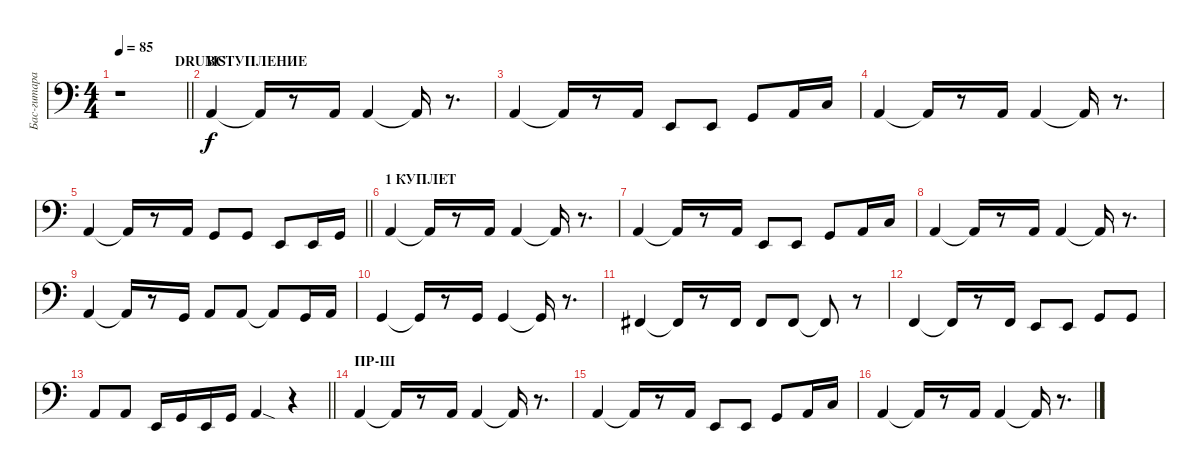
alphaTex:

\track ("Бас-гитара" "Бас-гитара") {instrument acousticguitarsteel}
\staff {score}
\tuning (G2 D2 A1 E1 B0) {hide}
\ts (4 4)
\section ("" "                 DRUMS")
\tempo 85
\clef f4
\barLineRight lightlight
\ks c
r.1{dy f instrument acousticguitarsteel} |
\section ("" "ВСТУПЛЕНИЕ")
0.3.4 0.3{t}.16 r.8 0.3.16 0.3.4 0.3{t}.16 r.8{d} |
0.3.4 0.3{t}.16 r.8 0.3.16 0.4.8 0.4.8 3.4.8 0.3.16 3.3.16 |
0.3.4 0.3{t}.16 r.8 0.3.16 0.3.4 0.3{t}.16 r.8{d} |
\barLineRight lightlight
0.3.4 0.3{t}.16 r.8 0.3.16 3.4.8 3.4.8 0.4.8 0.4.16 3.4.16 |
\section ("" "1 КУПЛЕТ")
0.3.4 0.3{t}.16 r.8 0.3.16 0.3.4 0.3{t}.16 r.8{d} |
0.3.4 0.3{t}.16 r.8 0.3.16 0.4.8 0.4.8 3.4.8 0.3.16 3.3.16 |
0.3.4 0.3{t}.16 r.8 0.3.16 0.3.4 0.3{t}.16 r.8{d} |
0.3.4 0.3{t}.16 r.8 3.4.16 0.3.8 0.3.8 0.3{t}.8 3.4.16 0.3.16 |
3.4.4 3.4{t}.16 r.8 3.4.16 3.4.4 3.4{t}.16 r.8{d} |
2.4.4 2.4{t}.16 r.8 2.4.16 2.4.8 2.4.8 2.4{t}.8 r.8 |
1.4.4 1.4{t}.16 r.8 1.4.16 0.4.8 0.4.8 3.4.8 3.4.8 |
\barLineRight lightlight
0.3.8 0.3.8 0.4.16 3.4.16 0.4.16 3.4.16 0.3{sod}.4 r.4 |
\section ("" "ПР-Ш")
0.3.4 0.3{t}.16 r.8 0.3.16 0.3.4 0.3{t}.16 r.8{d} |
0.3.4 0.3{t}.16 r.8 0.3.16 0.4.8 0.4.8 3.4.8 0.3.16 3.3.16 |
0.3.4 0.3{t}.16 r.8 0.3.16 0.3.4 0.3{t}.16 r.8{d}
